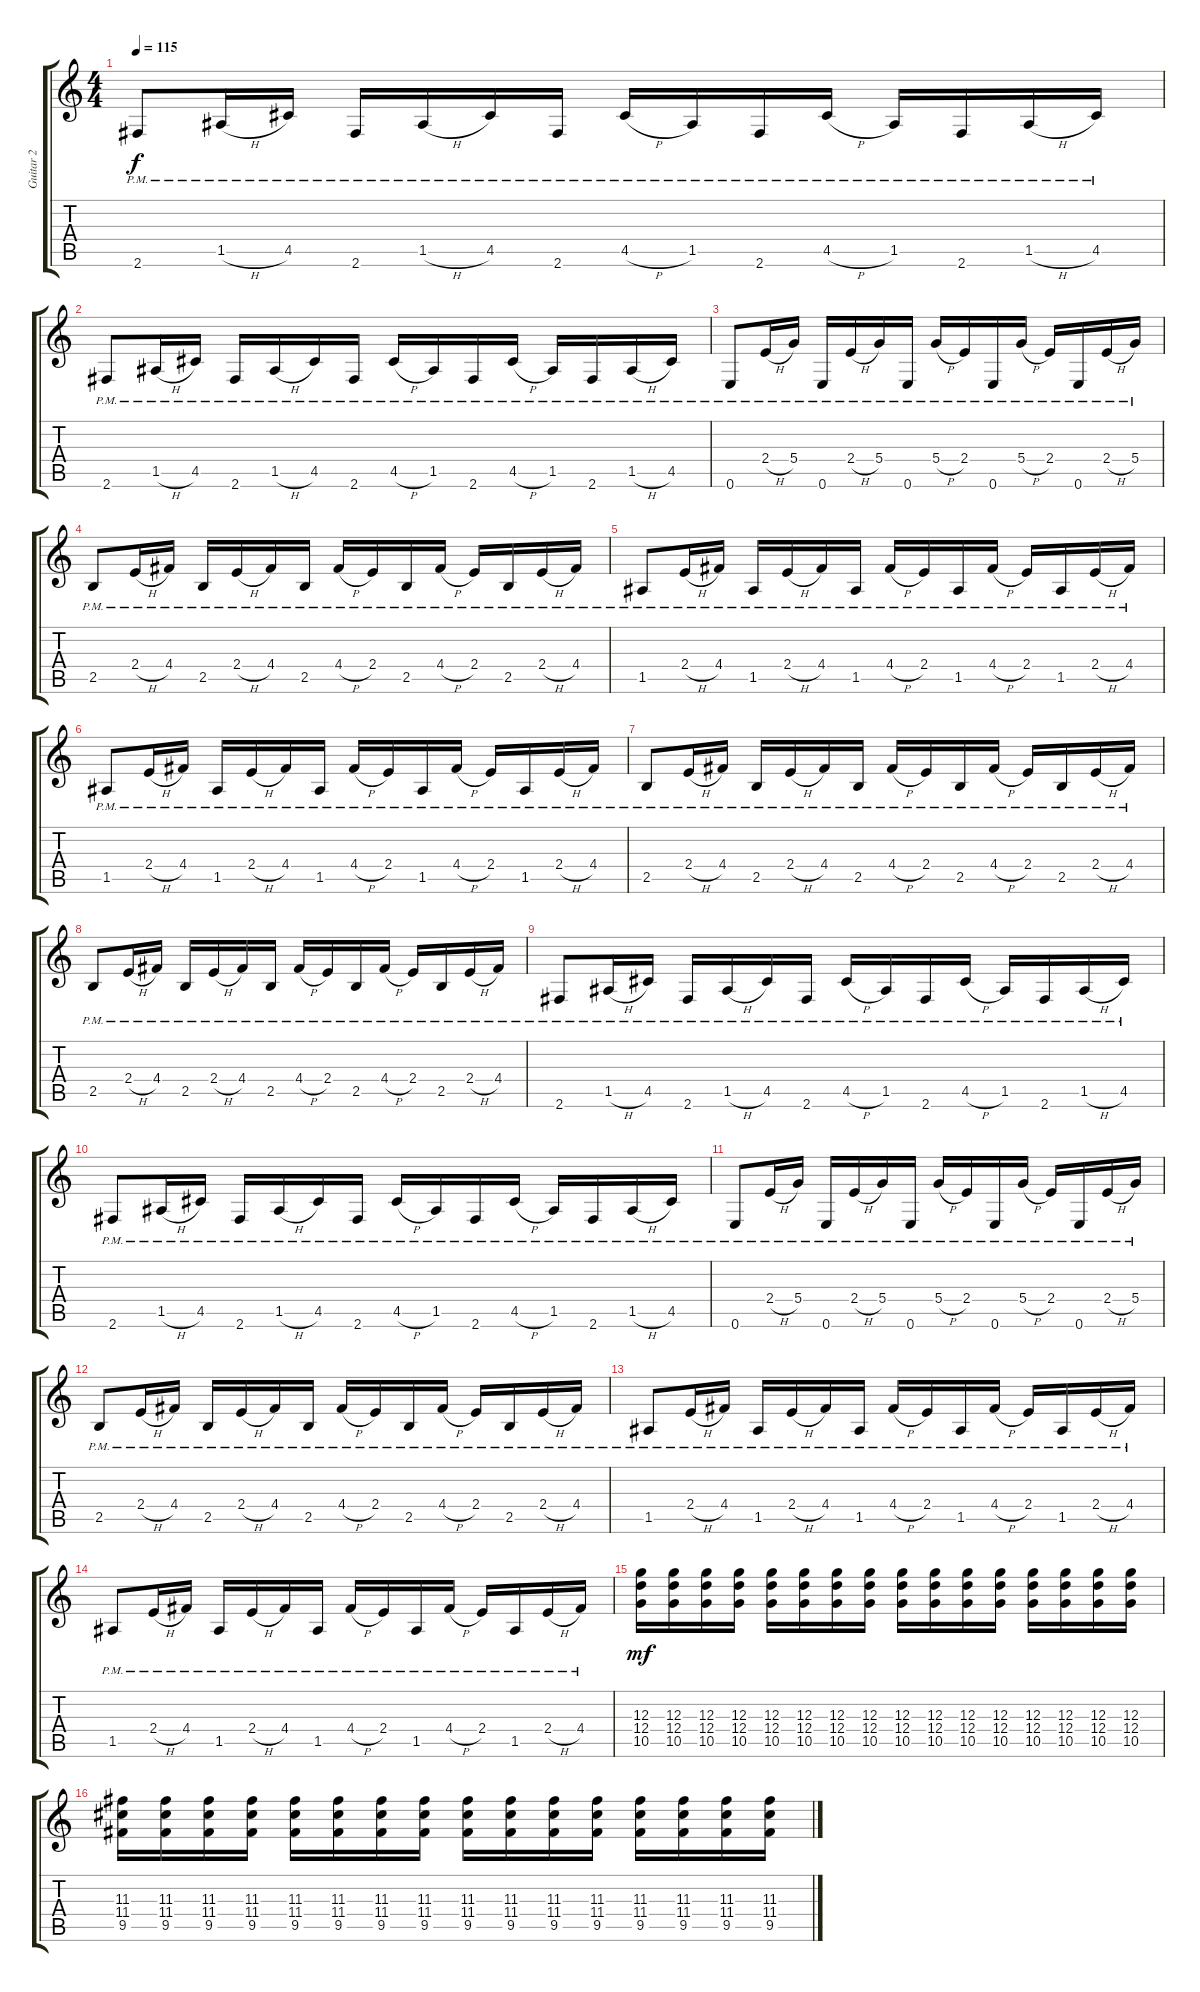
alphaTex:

\track ("Guitar 2" "Guitar 2") {instrument overdrivenguitar}
\staff {score tabs}
\tuning (E4 B3 G3 D3 A2 E2) {hide}
\ts (4 4)
\tempo 115
\clef g2
\ks c
2.6{pm}.8{dy f} 1.5{h pm}.16 4.5{pm}.16 2.6{pm}.16 1.5{h pm}.16 4.5{pm}.16 2.6{pm}.16 4.5{h pm}.16 1.5{pm}.16 2.6{pm}.16 4.5{h pm}.16 1.5{pm}.16 2.6{pm}.16 1.5{h pm}.16 4.5{pm}.16 |
2.6{pm}.8 1.5{h pm}.16 4.5{pm}.16 2.6{pm}.16 1.5{h pm}.16 4.5{pm}.16 2.6{pm}.16 4.5{h pm}.16 1.5{pm}.16 2.6{pm}.16 4.5{h pm}.16 1.5{pm}.16 2.6{pm}.16 1.5{h pm}.16 4.5{pm}.16 |
0.6{pm}.8 2.4{h pm}.16 5.4{pm}.16 0.6{pm}.16 2.4{h pm}.16 5.4{pm}.16 0.6{pm}.16 5.4{h pm}.16 2.4{pm}.16 0.6{pm}.16 5.4{h pm}.16 2.4{pm}.16 0.6{pm}.16 2.4{h pm}.16 5.4{pm}.16 |
2.5{pm}.8 2.4{h pm}.16 4.4{pm}.16 2.5{pm}.16 2.4{h pm}.16 4.4{pm}.16 2.5{pm}.16 4.4{h pm}.16 2.4{pm}.16 2.5{pm}.16 4.4{h pm}.16 2.4{pm}.16 2.5{pm}.16 2.4{h pm}.16 4.4{pm}.16 |
1.5{pm}.8 2.4{h pm}.16 4.4{pm}.16 1.5{pm}.16 2.4{h pm}.16 4.4{pm}.16 1.5{pm}.16 4.4{h pm}.16 2.4{pm}.16 1.5{pm}.16 4.4{h pm}.16 2.4{pm}.16 1.5{pm}.16 2.4{h pm}.16 4.4{pm}.16 |
1.5{pm}.8 2.4{h pm}.16 4.4{pm}.16 1.5{pm}.16 2.4{h pm}.16 4.4{pm}.16 1.5{pm}.16 4.4{h pm}.16 2.4{pm}.16 1.5{pm}.16 4.4{h pm}.16 2.4{pm}.16 1.5{pm}.16 2.4{h pm}.16 4.4{pm}.16 |
2.5{pm}.8 2.4{h pm}.16 4.4{pm}.16 2.5{pm}.16 2.4{h pm}.16 4.4{pm}.16 2.5{pm}.16 4.4{h pm}.16 2.4{pm}.16 2.5{pm}.16 4.4{h pm}.16 2.4{pm}.16 2.5{pm}.16 2.4{h pm}.16 4.4{pm}.16 |
2.5{pm}.8 2.4{h pm}.16 4.4{pm}.16 2.5{pm}.16 2.4{h pm}.16 4.4{pm}.16 2.5{pm}.16 4.4{h pm}.16 2.4{pm}.16 2.5{pm}.16 4.4{h pm}.16 2.4{pm}.16 2.5{pm}.16 2.4{h pm}.16 4.4{pm}.16 |
2.6{pm}.8 1.5{h pm}.16 4.5{pm}.16 2.6{pm}.16 1.5{h pm}.16 4.5{pm}.16 2.6{pm}.16 4.5{h pm}.16 1.5{pm}.16 2.6{pm}.16 4.5{h pm}.16 1.5{pm}.16 2.6{pm}.16 1.5{h pm}.16 4.5{pm}.16 |
2.6{pm}.8 1.5{h pm}.16 4.5{pm}.16 2.6{pm}.16 1.5{h pm}.16 4.5{pm}.16 2.6{pm}.16 4.5{h pm}.16 1.5{pm}.16 2.6{pm}.16 4.5{h pm}.16 1.5{pm}.16 2.6{pm}.16 1.5{h pm}.16 4.5{pm}.16 |
0.6{pm}.8 2.4{h pm}.16 5.4{pm}.16 0.6{pm}.16 2.4{h pm}.16 5.4{pm}.16 0.6{pm}.16 5.4{h pm}.16 2.4{pm}.16 0.6{pm}.16 5.4{h pm}.16 2.4{pm}.16 0.6{pm}.16 2.4{h pm}.16 5.4{pm}.16 |
2.5{pm}.8 2.4{h pm}.16 4.4{pm}.16 2.5{pm}.16 2.4{h pm}.16 4.4{pm}.16 2.5{pm}.16 4.4{h pm}.16 2.4{pm}.16 2.5{pm}.16 4.4{h pm}.16 2.4{pm}.16 2.5{pm}.16 2.4{h pm}.16 4.4{pm}.16 |
1.5{pm}.8 2.4{h pm}.16 4.4{pm}.16 1.5{pm}.16 2.4{h pm}.16 4.4{pm}.16 1.5{pm}.16 4.4{h pm}.16 2.4{pm}.16 1.5{pm}.16 4.4{h pm}.16 2.4{pm}.16 1.5{pm}.16 2.4{h pm}.16 4.4{pm}.16 |
1.5{pm}.8 2.4{h pm}.16 4.4{pm}.16 1.5{pm}.16 2.4{h pm}.16 4.4{pm}.16 1.5{pm}.16 4.4{h pm}.16 2.4{pm}.16 1.5{pm}.16 4.4{h pm}.16 2.4{pm}.16 1.5{pm}.16 2.4{h pm}.16 4.4{pm}.16 |
(12.3 12.4 10.5).16{dy mf} (12.3 12.4 10.5).16 (12.3 12.4 10.5).16 (12.3 12.4 10.5).16 (12.3 12.4 10.5).16 (12.3 12.4 10.5).16 (12.3 12.4 10.5).16 (12.3 12.4 10.5).16 (12.3 12.4 10.5).16 (12.3 12.4 10.5).16 (12.3 12.4 10.5).16 (12.3 12.4 10.5).16 (12.3 12.4 10.5).16 (12.3 12.4 10.5).16 (12.3 12.4 10.5).16 (12.3 12.4 10.5).16 |
(11.3 11.4 9.5).16 (11.3 11.4 9.5).16 (11.3 11.4 9.5).16 (11.3 11.4 9.5).16 (11.3 11.4 9.5).16 (11.3 11.4 9.5).16 (11.3 11.4 9.5).16 (11.3 11.4 9.5).16 (11.3 11.4 9.5).16 (11.3 11.4 9.5).16 (11.3 11.4 9.5).16 (11.3 11.4 9.5).16 (11.3 11.4 9.5).16 (11.3 11.4 9.5).16 (11.3 11.4 9.5).16 (11.3 11.4 9.5).16
